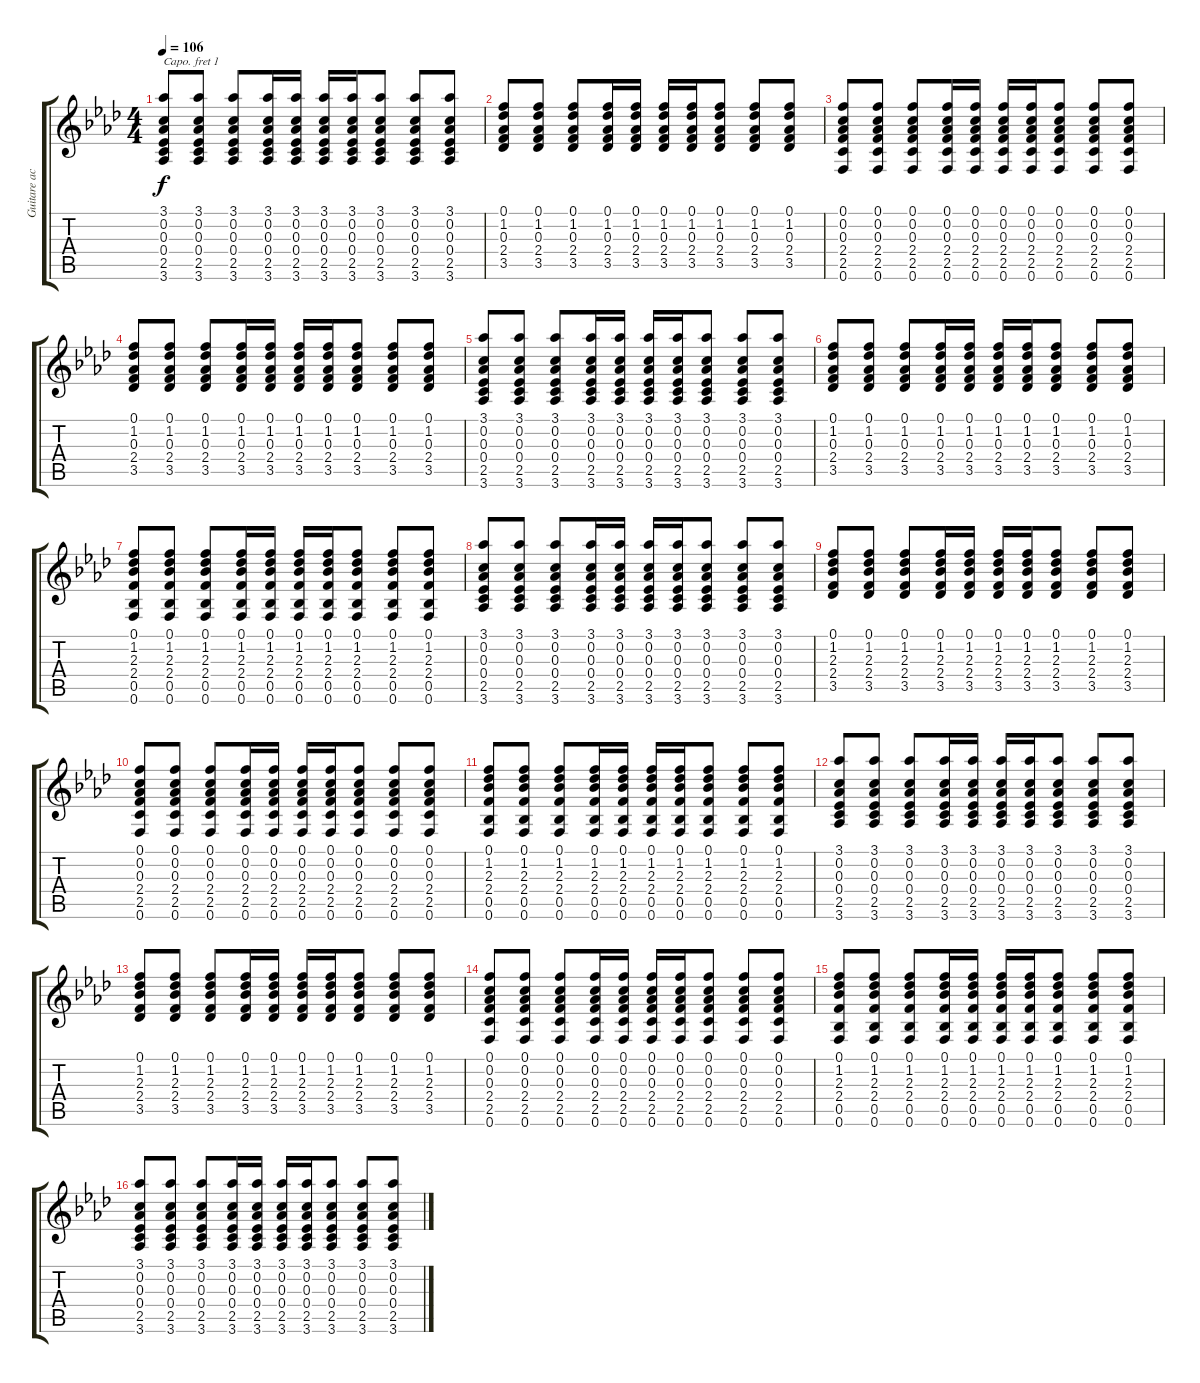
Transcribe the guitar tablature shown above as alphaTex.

\track ("Guitare acoustique" "Guitare ac") {instrument electricguitarmuted}
\staff {score tabs}
\capo 1
\tuning (E4 B3 G3 D3 A2 E2) {hide}
\ts (4 4)
\tempo 106
\clef g2
\ks ab
(3.1 0.2 0.3 0.4 2.5 3.6).8{dy f} (3.1 0.2 0.3 0.4 2.5 3.6).8 (3.1 0.2 0.3 0.4 2.5 3.6).8 (3.1 0.2 0.3 0.4 2.5 3.6).16 (3.1 0.2 0.3 0.4 2.5 3.6).16 (3.1 0.2 0.3 0.4 2.5 3.6).16 (3.1 0.2 0.3 0.4 2.5 3.6).16 (3.1 0.2 0.3 0.4 2.5 3.6).8 (3.1 0.2 0.3 0.4 2.5 3.6).8 (3.1 0.2 0.3 0.4 2.5 3.6).8 |
(0.1 1.2 0.3 2.4 3.5).8 (0.1 1.2 0.3 2.4 3.5).8 (0.1 1.2 0.3 2.4 3.5).8 (0.1 1.2 0.3 2.4 3.5).16 (0.1 1.2 0.3 2.4 3.5).16 (0.1 1.2 0.3 2.4 3.5).16 (0.1 1.2 0.3 2.4 3.5).16 (0.1 1.2 0.3 2.4 3.5).8 (0.1 1.2 0.3 2.4 3.5).8 (0.1 1.2 0.3 2.4 3.5).8 |
(0.1 0.2 0.3 2.4 2.5 0.6).8 (0.1 0.2 0.3 2.4 2.5 0.6).8 (0.1 0.2 0.3 2.4 2.5 0.6).8 (0.1 0.2 0.3 2.4 2.5 0.6).16 (0.1 0.2 0.3 2.4 2.5 0.6).16 (0.1 0.2 0.3 2.4 2.5 0.6).16 (0.1 0.2 0.3 2.4 2.5 0.6).16 (0.1 0.2 0.3 2.4 2.5 0.6).8 (0.1 0.2 0.3 2.4 2.5 0.6).8 (0.1 0.2 0.3 2.4 2.5 0.6).8 |
(0.1 1.2 0.3 2.4 3.5).8 (0.1 1.2 0.3 2.4 3.5).8 (0.1 1.2 0.3 2.4 3.5).8 (0.1 1.2 0.3 2.4 3.5).16 (0.1 1.2 0.3 2.4 3.5).16 (0.1 1.2 0.3 2.4 3.5).16 (0.1 1.2 0.3 2.4 3.5).16 (0.1 1.2 0.3 2.4 3.5).8 (0.1 1.2 0.3 2.4 3.5).8 (0.1 1.2 0.3 2.4 3.5).8 |
(3.1 0.2 0.3 0.4 2.5 3.6).8 (3.1 0.2 0.3 0.4 2.5 3.6).8 (3.1 0.2 0.3 0.4 2.5 3.6).8 (3.1 0.2 0.3 0.4 2.5 3.6).16 (3.1 0.2 0.3 0.4 2.5 3.6).16 (3.1 0.2 0.3 0.4 2.5 3.6).16 (3.1 0.2 0.3 0.4 2.5 3.6).16 (3.1 0.2 0.3 0.4 2.5 3.6).8 (3.1 0.2 0.3 0.4 2.5 3.6).8 (3.1 0.2 0.3 0.4 2.5 3.6).8 |
(0.1 1.2 0.3 2.4 3.5).8 (0.1 1.2 0.3 2.4 3.5).8 (0.1 1.2 0.3 2.4 3.5).8 (0.1 1.2 0.3 2.4 3.5).16 (0.1 1.2 0.3 2.4 3.5).16 (0.1 1.2 0.3 2.4 3.5).16 (0.1 1.2 0.3 2.4 3.5).16 (0.1 1.2 0.3 2.4 3.5).8 (0.1 1.2 0.3 2.4 3.5).8 (0.1 1.2 0.3 2.4 3.5).8 |
(0.1 1.2 2.3 2.4 0.5 0.6).8 (0.1 1.2 2.3 2.4 0.5 0.6).8 (0.1 1.2 2.3 2.4 0.5 0.6).8 (0.1 1.2 2.3 2.4 0.5 0.6).16 (0.1 1.2 2.3 2.4 0.5 0.6).16 (0.1 1.2 2.3 2.4 0.5 0.6).16 (0.1 1.2 2.3 2.4 0.5 0.6).16 (0.1 1.2 2.3 2.4 0.5 0.6).8 (0.1 1.2 2.3 2.4 0.5 0.6).8 (0.1 1.2 2.3 2.4 0.5 0.6).8 |
(3.1 0.2 0.3 0.4 2.5 3.6).8 (3.1 0.2 0.3 0.4 2.5 3.6).8 (3.1 0.2 0.3 0.4 2.5 3.6).8 (3.1 0.2 0.3 0.4 2.5 3.6).16 (3.1 0.2 0.3 0.4 2.5 3.6).16 (3.1 0.2 0.3 0.4 2.5 3.6).16 (3.1 0.2 0.3 0.4 2.5 3.6).16 (3.1 0.2 0.3 0.4 2.5 3.6).8 (3.1 0.2 0.3 0.4 2.5 3.6).8 (3.1 0.2 0.3 0.4 2.5 3.6).8 |
(0.1 1.2 2.3 2.4 3.5).8 (0.1 1.2 2.3 2.4 3.5).8 (0.1 1.2 2.3 2.4 3.5).8 (0.1 1.2 2.3 2.4 3.5).16 (0.1 1.2 2.3 2.4 3.5).16 (0.1 1.2 2.3 2.4 3.5).16 (0.1 1.2 2.3 2.4 3.5).16 (0.1 1.2 2.3 2.4 3.5).8 (0.1 1.2 2.3 2.4 3.5).8 (0.1 1.2 2.3 2.4 3.5).8 |
(0.1 0.2 0.3 2.4 2.5 0.6).8 (0.1 0.2 0.3 2.4 2.5 0.6).8 (0.1 0.2 0.3 2.4 2.5 0.6).8 (0.1 0.2 0.3 2.4 2.5 0.6).16 (0.1 0.2 0.3 2.4 2.5 0.6).16 (0.1 0.2 0.3 2.4 2.5 0.6).16 (0.1 0.2 0.3 2.4 2.5 0.6).16 (0.1 0.2 0.3 2.4 2.5 0.6).8 (0.1 0.2 0.3 2.4 2.5 0.6).8 (0.1 0.2 0.3 2.4 2.5 0.6).8 |
(0.1 1.2 2.3 2.4 0.5 0.6).8 (0.1 1.2 2.3 2.4 0.5 0.6).8 (0.1 1.2 2.3 2.4 0.5 0.6).8 (0.1 1.2 2.3 2.4 0.5 0.6).16 (0.1 1.2 2.3 2.4 0.5 0.6).16 (0.1 1.2 2.3 2.4 0.5 0.6).16 (0.1 1.2 2.3 2.4 0.5 0.6).16 (0.1 1.2 2.3 2.4 0.5 0.6).8 (0.1 1.2 2.3 2.4 0.5 0.6).8 (0.1 1.2 2.3 2.4 0.5 0.6).8 |
(3.1 0.2 0.3 0.4 2.5 3.6).8 (3.1 0.2 0.3 0.4 2.5 3.6).8 (3.1 0.2 0.3 0.4 2.5 3.6).8 (3.1 0.2 0.3 0.4 2.5 3.6).16 (3.1 0.2 0.3 0.4 2.5 3.6).16 (3.1 0.2 0.3 0.4 2.5 3.6).16 (3.1 0.2 0.3 0.4 2.5 3.6).16 (3.1 0.2 0.3 0.4 2.5 3.6).8 (3.1 0.2 0.3 0.4 2.5 3.6).8 (3.1 0.2 0.3 0.4 2.5 3.6).8 |
(0.1 1.2 2.3 2.4 3.5).8 (0.1 1.2 2.3 2.4 3.5).8 (0.1 1.2 2.3 2.4 3.5).8 (0.1 1.2 2.3 2.4 3.5).16 (0.1 1.2 2.3 2.4 3.5).16 (0.1 1.2 2.3 2.4 3.5).16 (0.1 1.2 2.3 2.4 3.5).16 (0.1 1.2 2.3 2.4 3.5).8 (0.1 1.2 2.3 2.4 3.5).8 (0.1 1.2 2.3 2.4 3.5).8 |
(0.1 0.2 0.3 2.4 2.5 0.6).8 (0.1 0.2 0.3 2.4 2.5 0.6).8 (0.1 0.2 0.3 2.4 2.5 0.6).8 (0.1 0.2 0.3 2.4 2.5 0.6).16 (0.1 0.2 0.3 2.4 2.5 0.6).16 (0.1 0.2 0.3 2.4 2.5 0.6).16 (0.1 0.2 0.3 2.4 2.5 0.6).16 (0.1 0.2 0.3 2.4 2.5 0.6).8 (0.1 0.2 0.3 2.4 2.5 0.6).8 (0.1 0.2 0.3 2.4 2.5 0.6).8 |
(0.1 1.2 2.3 2.4 0.5 0.6).8 (0.1 1.2 2.3 2.4 0.5 0.6).8 (0.1 1.2 2.3 2.4 0.5 0.6).8 (0.1 1.2 2.3 2.4 0.5 0.6).16 (0.1 1.2 2.3 2.4 0.5 0.6).16 (0.1 1.2 2.3 2.4 0.5 0.6).16 (0.1 1.2 2.3 2.4 0.5 0.6).16 (0.1 1.2 2.3 2.4 0.5 0.6).8 (0.1 1.2 2.3 2.4 0.5 0.6).8 (0.1 1.2 2.3 2.4 0.5 0.6).8 |
(3.1 0.2 0.3 0.4 2.5 3.6).8 (3.1 0.2 0.3 0.4 2.5 3.6).8 (3.1 0.2 0.3 0.4 2.5 3.6).8 (3.1 0.2 0.3 0.4 2.5 3.6).16 (3.1 0.2 0.3 0.4 2.5 3.6).16 (3.1 0.2 0.3 0.4 2.5 3.6).16 (3.1 0.2 0.3 0.4 2.5 3.6).16 (3.1 0.2 0.3 0.4 2.5 3.6).8 (3.1 0.2 0.3 0.4 2.5 3.6).8 (3.1 0.2 0.3 0.4 2.5 3.6).8
